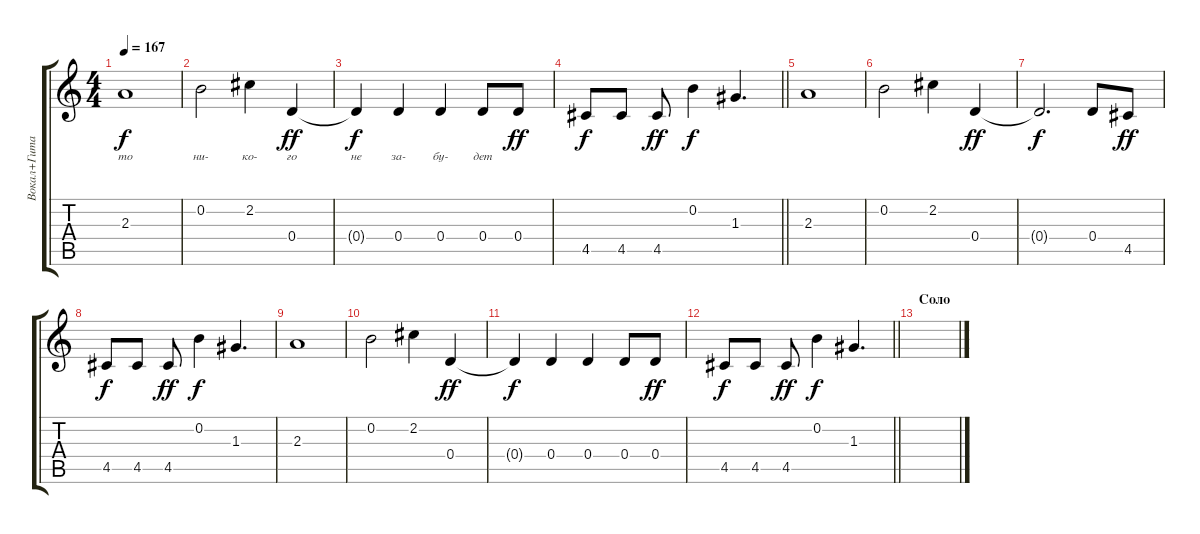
\track ("Вокал+Гитара" "Вокал+Гита") {instrument overdrivenguitar}
\staff {score tabs}
\tuning (E4 B3 G3 D3 A2 E2) {hide}
\ts (4 4)
\tempo 167
\clef g2
\ks c
2.3.1{lyrics (0 "то") lyrics (1 "") lyrics (2 "") lyrics (3 "") lyrics (4 "") dy f} |
0.2.2{lyrics (0 "ни-") lyrics (1 "") lyrics (2 "") lyrics (3 "") lyrics (4 "")} 2.2.4{lyrics (0 "ко-") lyrics (1 "") lyrics (2 "") lyrics (3 "") lyrics (4 "")} 0.4.4{lyrics (0 "го") lyrics (1 "") lyrics (2 "") lyrics (3 "") lyrics (4 "") dy ff} |
0.4{t}.4{lyrics (0 "не") lyrics (1 "") lyrics (2 "") lyrics (3 "") lyrics (4 "") dy f} 0.4.4{lyrics (0 "за-") lyrics (1 "") lyrics (2 "") lyrics (3 "") lyrics (4 "")} 0.4.4{lyrics (0 "бу-") lyrics (1 "") lyrics (2 "") lyrics (3 "") lyrics (4 "")} 0.4.8{lyrics (0 "дет") lyrics (1 "") lyrics (2 "") lyrics (3 "") lyrics (4 "")} 0.4.8{dy ff} |
\barLineRight lightlight
4.5.8{dy f} 4.5.8 4.5.8{dy ff} 0.2.4{dy f} 1.3.4{d} |
2.3.1 |
0.2.2 2.2.4 0.4.4{dy ff} |
0.4{t}.2{d dy f} 0.4.8 4.5.8{dy ff} |
4.5.8{dy f} 4.5.8 4.5.8{dy ff} 0.2.4{dy f} 1.3.4{d} |
2.3.1 |
0.2.2 2.2.4 0.4.4{dy ff} |
0.4{t}.4{dy f} 0.4.4 0.4.4 0.4.8 0.4.8{dy ff} |
\barLineRight lightlight
4.5.8{dy f} 4.5.8 4.5.8{dy ff} 0.2.4{dy f} 1.3.4{d} |
\section ("" "Соло")
